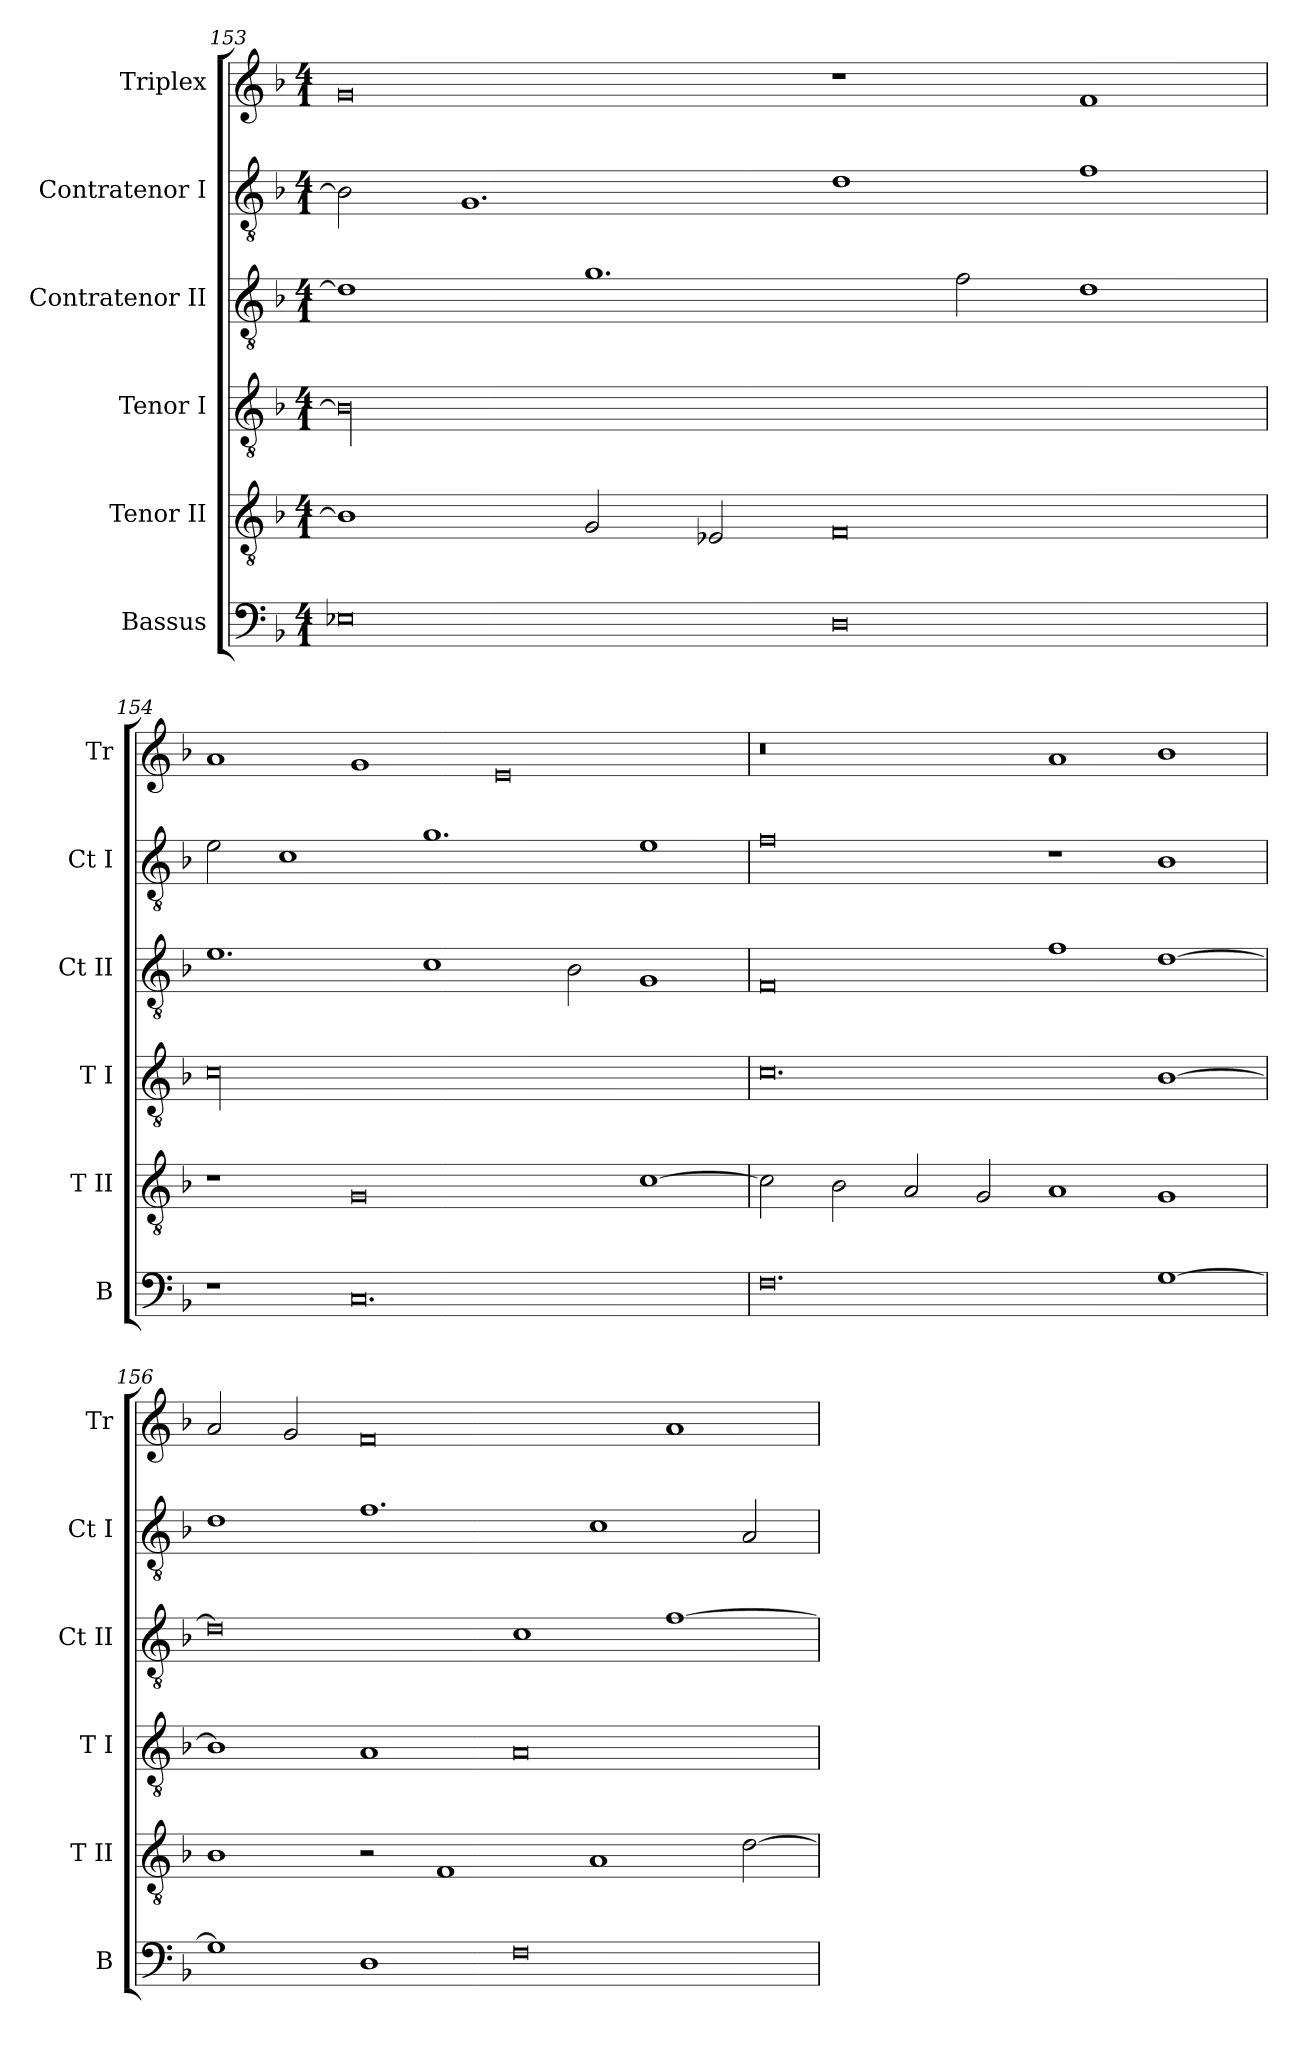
**kern	**kern	**kern	**kern	**kern	**kern
*part6	*part5	*part4	*part3	*part2	*part1
*staff6	*staff5	*staff4	*staff3	*staff2	*staff1
*I"Bassus	*I"Tenor II	*I"Tenor I	*I"Contratenor II	*I"Contratenor I	*I"Triplex
*I'B	*I'T II	*I'T I	*I'Ct II	*I'Ct I	*I'Tr
*clefF4	*clefGv2	*clefGv2	*clefGv2	*clefGv2	*clefG2
*	*ITrd7c12	*ITrd7c12	*ITrd7c12	*ITrd7c12	*
*k[b-]	*k[b-]	*k[b-]	*k[b-]	*k[b-]	*k[b-]
*F:	*F:	*F:	*F:	*F:	*F:
*M4/1	*M4/1	*M4/1	*M4/1	*M4/1	*M4/1
=153	=153	=153	=153	=153	=153
0E-Xi	1BB-i]	00BB-i]	1Di]	2BB-i\]	0gi
.	.	.	.	1.GGi	.
.	2GGi/	.	1.Gi	.	.
.	2EE-Xi/	.	.	.	.
0Di	0FFi	.	.	1Di	1r
.	.	.	2Fi\	.	.
.	.	.	1Di	1Fi	1fi
=154	=154	=154	=154	=154	=154
1r	1r	00Ci	1.Ei	2Ei\	1ai
.	.	.	.	1Ci	.
0.Ci	0GGi	.	.	.	1gi
.	.	.	1Ci	1.Gi	.
.	.	.	.	.	0ei
.	.	.	2BB-i\	.	.
.	[>1Ci	.	1GGi	1Ei	.
!!LO:LB:g=z
=155	=155	=155	=155	=155	=155
0.Fi	2Ci\]	0.Ci	0FFi	0Fi	0r
.	2BB-i\	.	.	.	.
.	2AAi/	.	.	.	.
.	2GGi/	.	.	.	.
.	1AAi	.	1Fi	1r	1ai
[>1Gi	1GGi	[>1BB-i	[>1Di	1BB-i	1b-i
=156	=156	=156	=156	=156	=156
1Gi]	1BB-i	1BB-i]	0Di]	1Di	2ai/
.	.	.	.	.	2gi/
1Di	2r	1AAi	.	1.Fi	0fi
.	1FFi	.	.	.	.
0Fi	.	0AAi	1Ci	.	.
.	1AAi	.	.	1Ci	.
.	.	.	[>1Fi	.	1ai
.	[>2Di\	.	.	2AAi/	.
=	=	=	=	=	=
*-	*-	*-	*-	*-	*-
